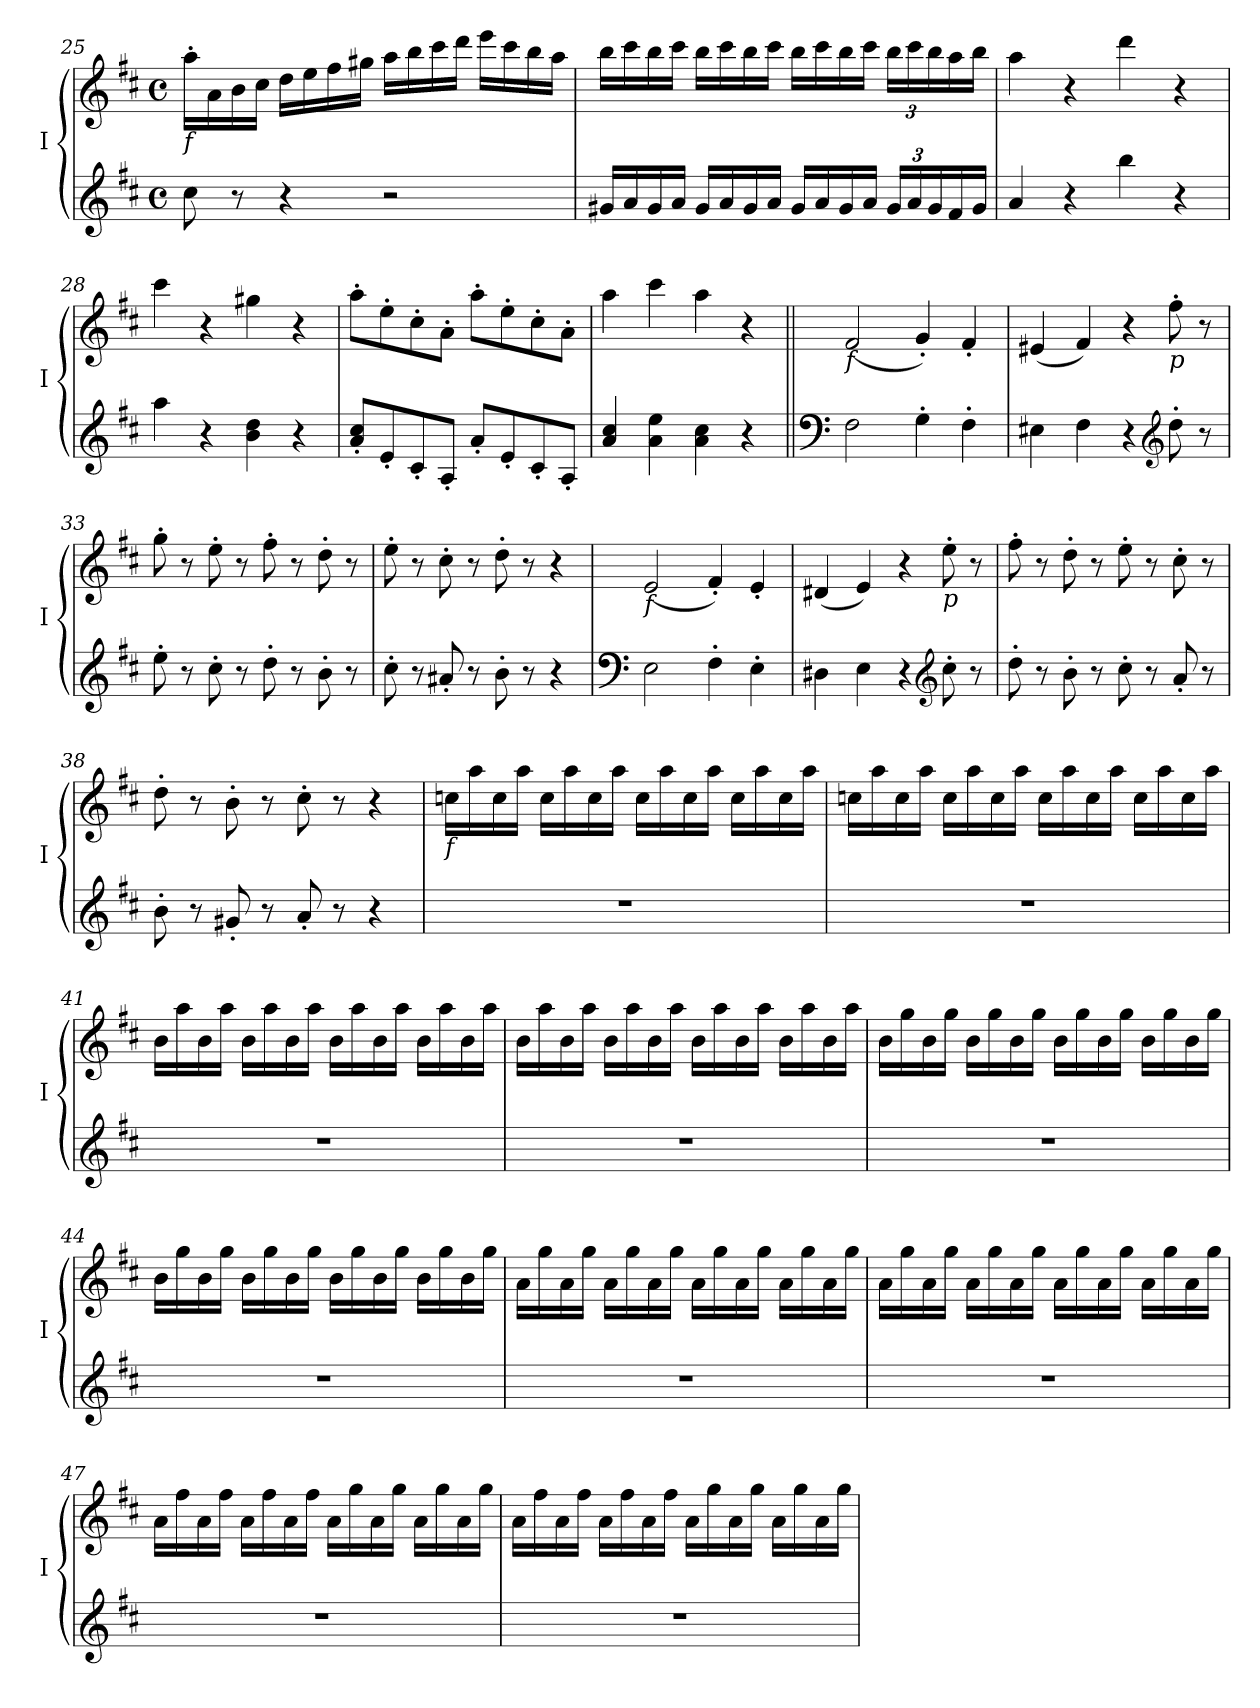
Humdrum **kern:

**kern	**kern
*part1	*part1
*staff2	*staff1
*I"I	*
*I'I	*
*clefG2	*clefG2
*k[f#c#]	*k[f#c#]
*M4/4	*M4/4
*met(c)	*met(c)
=25	=25
!	!LO:TX:b:i:t=f
8cc#\	16aa'\LL
.	16a\
8r	16b\
.	16cc#\JJ
4r	16dd\LL
.	16ee\
.	16ff#\
.	16gg#X\JJ
2r	16aa\LL
.	16bb\
.	16ccc#\
.	16ddd\JJ
.	16eee\LL
.	16ccc#\
.	16bb\
.	16aa\JJ
=26	=26
16g#X/LL	16bb\LL
16a/	16ccc#\
16g#/	16bb\
16a/JJ	16ccc#\JJ
16g#/LL	16bb\LL
16a/	16ccc#\
16g#/	16bb\
16a/JJ	16ccc#\JJ
16g#/LL	16bb\LL
16a/	16ccc#\
16g#/	16bb\
16a/JJ	16ccc#\JJ
*Xbrackettup	*Xbrackettup
24g#/LL	24bb\LL
24a/	24ccc#\
24g#/	24bb\
16f#/	16aa\
16g#/JJ	16bb\JJ
=27	=27
4a/	4aa\
4r	4r
4bb\	4ddd\
4r	4r
=28	=28
4aa\	4ccc#\
4r	4r
4b\ 4dd\	4gg#X\
4r	4r
=29	=29
8a/' 8cc#/'L	8aa'\L
8e'/	8ee'\
8c#'/	8cc#'\
8A'/J	8a'\J
8a'/L	8aa'\L
8e'/	8ee'\
8c#'/	8cc#'\
8A'/J	8a'\J
=30	=30
4a/ 4cc#/	4aa\
4a\ 4ee\	4ccc#\
4a\ 4cc#\	4aa\
4r	4r
=31||	=31||
*clefF4	*
!	!LO:TX:b:i:t=f
2F#\	(<2f#/
4G'\	4g'/)
4F#'\	4f#'/
=32	=32
4E#X\	(<4e#X/
4F#\	4f#/)
4r	4r
*clefG2	*
!	!LO:TX:b:i:t=p
8dd'\	8ff#'\
8r	8r
=33	=33
8ee'\	8gg'\
8r	8r
8cc#'\	8ee'\
8r	8r
8dd'\	8ff#'\
8r	8r
8b'\	8dd'\
8r	8r
=34	=34
8cc#'\	8ee'\
8r	8r
8a#X'/	8cc#'\
8r	8r
8b'\	8dd'\
8r	8r
4r	4r
=35	=35
*clefF4	*
!	!LO:TX:b:i:t=f
2E\	(<2e/
4F#'\	4f#'/)
4E'\	4e'/
=36	=36
4D#X\	(<4d#X/
4E\	4e/)
4r	4r
*clefG2	*
!	!LO:TX:b:i:t=p
8cc#'\	8ee'\
8r	8r
=37	=37
8dd'\	8ff#'\
8r	8r
8b'\	8dd'\
8r	8r
8cc#'\	8ee'\
8r	8r
8a'/	8cc#'\
8r	8r
=38	=38
8b'\	8dd'\
8r	8r
8g#X'/	8b'\
8r	8r
8a'/	8cc#'\
8r	8r
4r	4r
=39	=39
!	!LO:TX:b:i:t=f
1r	16ccn\LL
.	16aa\
.	16cc\
.	16aa\JJ
.	16cc\LL
.	16aa\
.	16cc\
.	16aa\JJ
.	16cc\LL
.	16aa\
.	16cc\
.	16aa\JJ
.	16cc\LL
.	16aa\
.	16cc\
.	16aa\JJ
=40	=40
1r	16ccn\LL
.	16aa\
.	16cc\
.	16aa\JJ
.	16cc\LL
.	16aa\
.	16cc\
.	16aa\JJ
.	16cc\LL
.	16aa\
.	16cc\
.	16aa\JJ
.	16cc\LL
.	16aa\
.	16cc\
.	16aa\JJ
=41	=41
1r	16b\LL
.	16aa\
.	16b\
.	16aa\JJ
.	16b\LL
.	16aa\
.	16b\
.	16aa\JJ
.	16b\LL
.	16aa\
.	16b\
.	16aa\JJ
.	16b\LL
.	16aa\
.	16b\
.	16aa\JJ
=42	=42
1r	16b\LL
.	16aa\
.	16b\
.	16aa\JJ
.	16b\LL
.	16aa\
.	16b\
.	16aa\JJ
.	16b\LL
.	16aa\
.	16b\
.	16aa\JJ
.	16b\LL
.	16aa\
.	16b\
.	16aa\JJ
=43	=43
1r	16b\LL
.	16gg\
.	16b\
.	16gg\JJ
.	16b\LL
.	16gg\
.	16b\
.	16gg\JJ
.	16b\LL
.	16gg\
.	16b\
.	16gg\JJ
.	16b\LL
.	16gg\
.	16b\
.	16gg\JJ
=44	=44
1r	16b\LL
.	16gg\
.	16b\
.	16gg\JJ
.	16b\LL
.	16gg\
.	16b\
.	16gg\JJ
.	16b\LL
.	16gg\
.	16b\
.	16gg\JJ
.	16b\LL
.	16gg\
.	16b\
.	16gg\JJ
=45	=45
1r	16a\LL
.	16gg\
.	16a\
.	16gg\JJ
.	16a\LL
.	16gg\
.	16a\
.	16gg\JJ
.	16a\LL
.	16gg\
.	16a\
.	16gg\JJ
.	16a\LL
.	16gg\
.	16a\
.	16gg\JJ
=46	=46
1r	16a\LL
.	16gg\
.	16a\
.	16gg\JJ
.	16a\LL
.	16gg\
.	16a\
.	16gg\JJ
.	16a\LL
.	16gg\
.	16a\
.	16gg\JJ
.	16a\LL
.	16gg\
.	16a\
.	16gg\JJ
=47	=47
1r	16a\LL
.	16ff#\
.	16a\
.	16ff#\JJ
.	16a\LL
.	16ff#\
.	16a\
.	16ff#\JJ
.	16a\LL
.	16gg\
.	16a\
.	16gg\JJ
.	16a\LL
.	16gg\
.	16a\
.	16gg\JJ
=48	=48
1r	16a\LL
.	16ff#\
.	16a\
.	16ff#\JJ
.	16a\LL
.	16ff#\
.	16a\
.	16ff#\JJ
.	16a\LL
.	16gg\
.	16a\
.	16gg\JJ
.	16a\LL
.	16gg\
.	16a\
.	16gg\JJ
=	=
*-	*-
